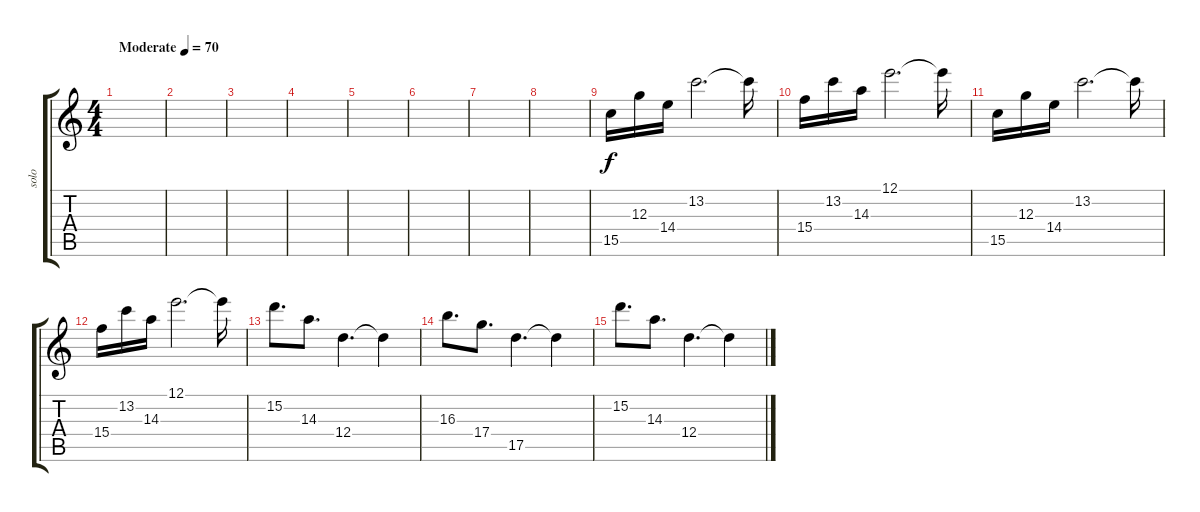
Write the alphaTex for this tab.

\track ("solo" "solo") {instrument distortionguitar}
\staff {score tabs}
\tuning (E4 B3 G3 D3 A2 E2) {hide}
\ts (4 4)
\tempo (70 "Moderate")
\clef g2
\ks c
|
|
|
|
|
|
|
|
15.5.16{volume 8 instrument electricguitarjazz} 12.3.16 14.4.16 13.2.2{d} 13.2{t}.16 |
15.4.16 13.2.16 14.3.16 12.1.2{d} 12.1{t}.16 |
15.5.16 12.3.16 14.4.16 13.2.2{d} 13.2{t}.16 |
15.4.16 13.2.16 14.3.16 12.1.2{d} 12.1{t}.16 |
15.2.8{d} 14.3.8{d} 12.4.4{d} 12.4{t}.4 |
16.3.8{d} 17.4.8{d} 17.5.4{d} 17.5{t}.4 |
15.2.8{d} 14.3.8{d} 12.4.4{d} 12.4{t}.4
